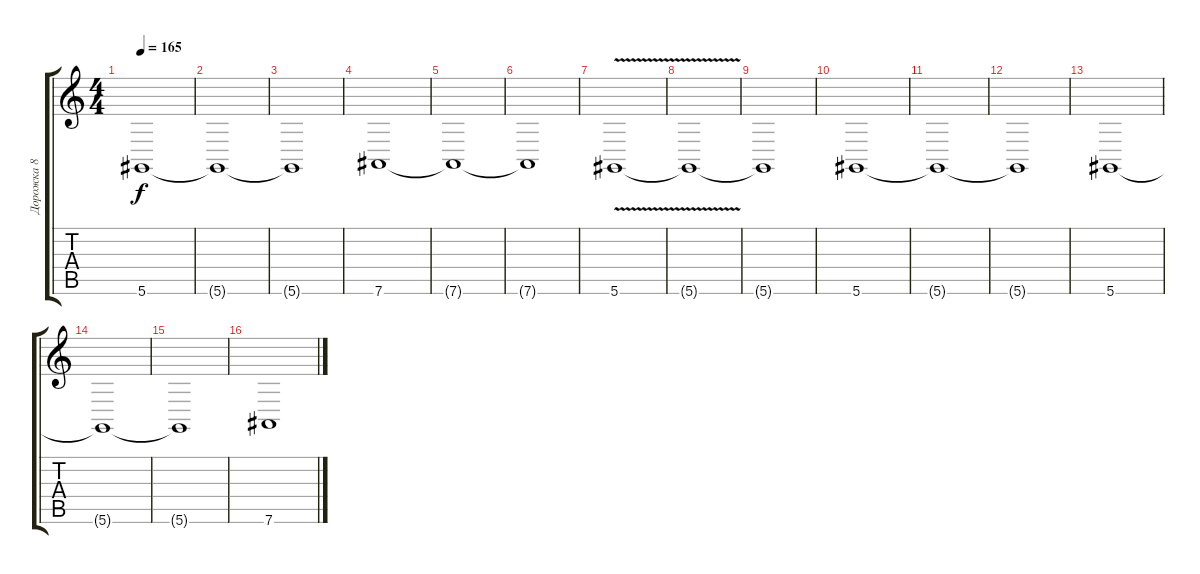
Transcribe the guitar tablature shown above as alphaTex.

\track ("Дорожка 8" "Дорожка 8") {instrument churchorgan}
\staff {score tabs}
\tuning (Eb4 Bb3 Gb3 Db3 Ab2 Eb2) {hide}
\ts (4 4)
\tempo 165
\clef g2
\ks c
5.6.1{dy f} |
5.6{t}.1 |
5.6{t}.1 |
7.6.1 |
7.6{t}.1 |
7.6{t}.1 |
5.6{v}.1 |
5.6{t}.1 |
5.6{t}.1 |
5.6.1 |
5.6{t}.1 |
5.6{t}.1 |
5.6.1 |
5.6{t}.1 |
5.6{t}.1 |
7.6.1
